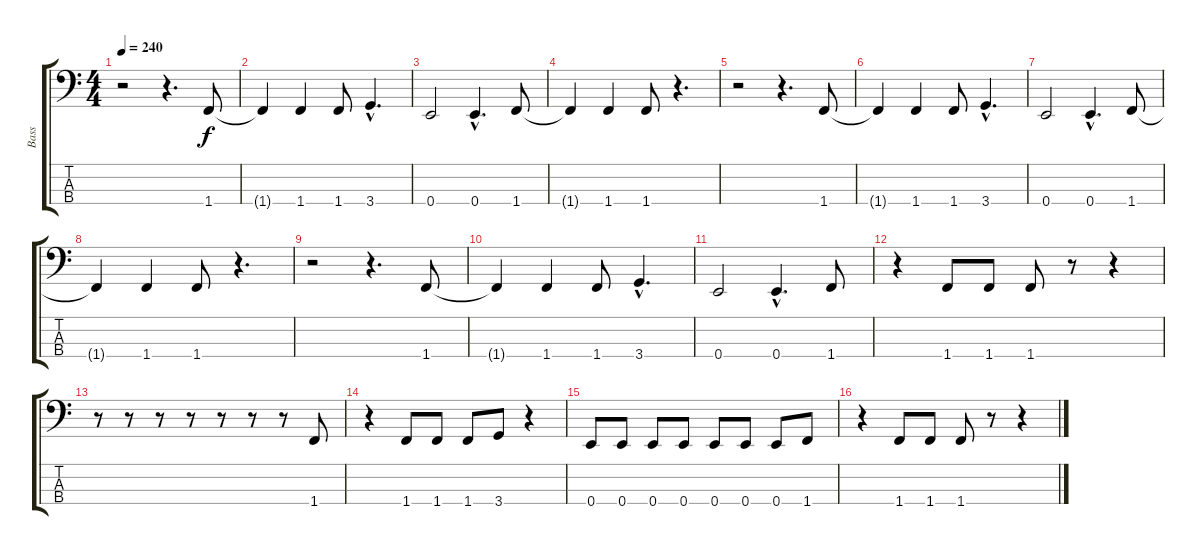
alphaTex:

\track ("Bass" "Bass") {instrument electricbassfinger}
\staff {score tabs}
\tuning (G2 D2 A1 E1) {hide}
\ts (4 4)
\tempo 240
\clef f4
\ks c
r.2{dy f} r.4{d} 1.4.8 |
1.4{t}.4 1.4.4 1.4.8 3.4{hac}.4{d} |
0.4.2 0.4{hac}.4{d} 1.4.8 |
1.4{t}.4 1.4.4 1.4.8 r.4{d} |
r.2 r.4{d} 1.4.8 |
1.4{t}.4 1.4.4 1.4.8 3.4{hac}.4{d} |
0.4.2 0.4{hac}.4{d} 1.4.8 |
1.4{t}.4 1.4.4 1.4.8 r.4{d} |
r.2 r.4{d} 1.4.8 |
1.4{t}.4 1.4.4 1.4.8 3.4{hac}.4{d} |
0.4.2 0.4{hac}.4{d} 1.4.8 |
r.4 1.4.8 1.4.8 1.4.8 r.8 r.4 |
r.8 r.8 r.8 r.8 r.8 r.8 r.8 1.4.8 |
r.4 1.4.8 1.4.8 1.4.8 3.4.8 r.4 |
0.4.8 0.4.8 0.4.8 0.4.8 0.4.8 0.4.8 0.4.8 1.4.8 |
r.4 1.4.8 1.4.8 1.4.8 r.8 r.4
